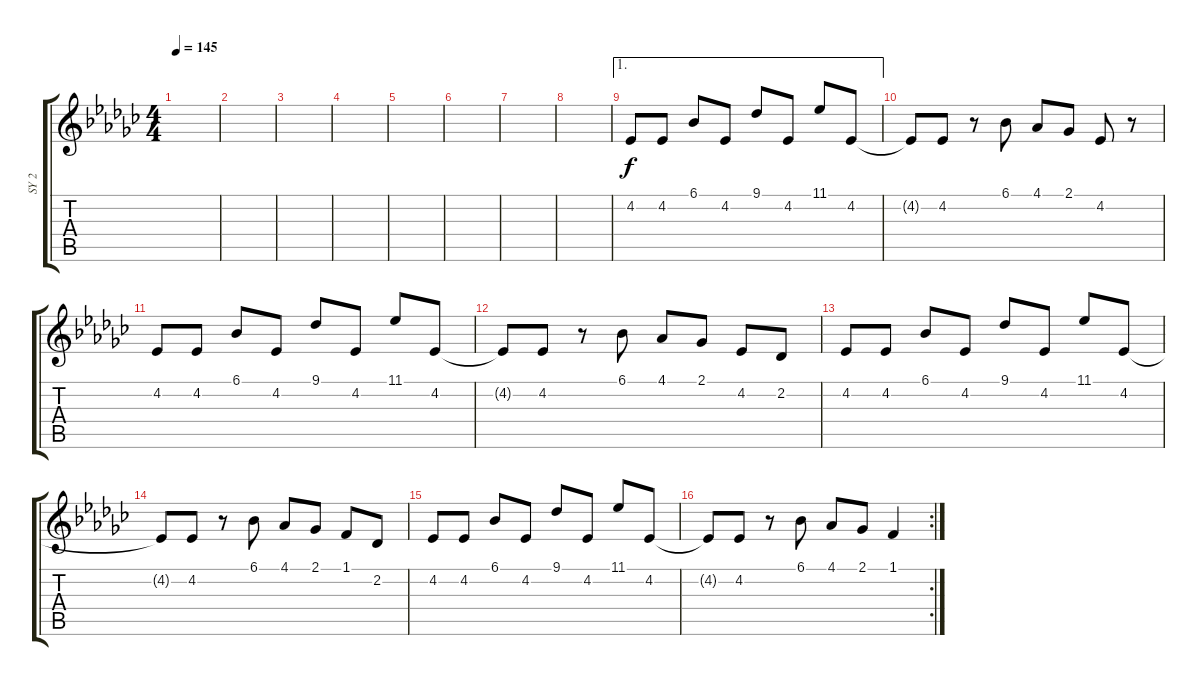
\track ("SY 2" "SY 2") {instrument lead1square}
\staff {score tabs}
\tuning (E4 B3 G3 D3 A2 E2) {hide}
\ts (4 4)
\tempo 145
\clef g2
\ks ebminor
|
|
|
|
|
|
|
|
\ae 1
4.2.8 4.2.8 6.1.8 4.2.8 9.1.8 4.2.8 11.1.8 4.2.8 |
4.2{t}.8 4.2.8 r.8 6.1.8 4.1.8 2.1.8 4.2.8 r.8 |
4.2.8 4.2.8 6.1.8 4.2.8 9.1.8 4.2.8 11.1.8 4.2.8 |
4.2{t}.8 4.2.8 r.8 6.1.8 4.1.8 2.1.8 4.2.8 2.2.8 |
4.2.8 4.2.8 6.1.8 4.2.8 9.1.8 4.2.8 11.1.8 4.2.8 |
4.2{t}.8 4.2.8 r.8 6.1.8 4.1.8 2.1.8 1.1.8 2.2.8 |
4.2.8 4.2.8 6.1.8 4.2.8 9.1.8 4.2.8 11.1.8 4.2.8 |
\rc 2
4.2{t}.8 4.2.8 r.8 6.1.8 4.1.8 2.1.8 1.1.4
